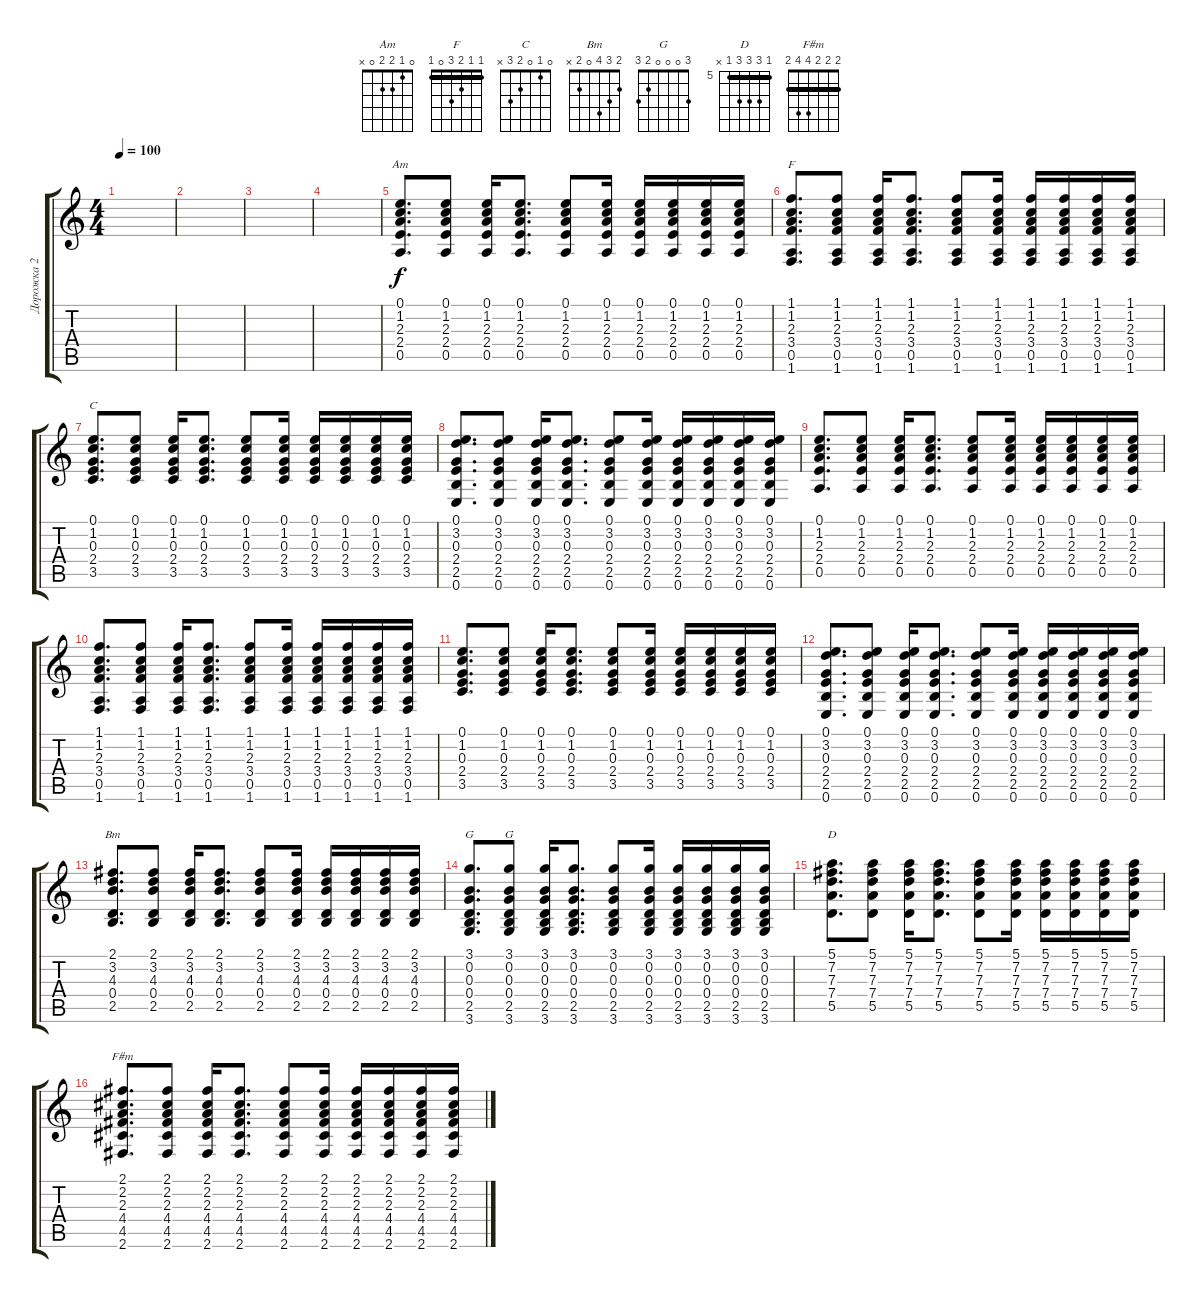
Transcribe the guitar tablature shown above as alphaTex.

\track ("Дорожка 2" "Дорожка 2") {instrument acousticguitarsteel}
\staff {score tabs}
\tuning (E4 B3 G3 D3 A2 E2) {hide}
\chord ("Am" 0 1 2 2 0 x)
\chord ("F" 1 1 2 3 0 1) {barre 1}
\chord ("C" 0 1 0 2 3 x)
\chord ("Bm" 2 3 4 0 2 x)
\chord ("G" 3 3 4 5 5 3) {barre 3}
\chord ("G" 3 0 0 0 2 3)
\chord ("D" 5 7 7 7 5 x) {firstfret 5 barre 5}
\chord ("F#m" 2 2 2 4 4 2) {barre 2}
\ts (4 4)
\tempo 100
\clef g2
\ks c
|
|
|
|
(0.1 1.2 2.3 2.4 0.5).8{d ch "Am"} (0.1 1.2 2.3 2.4 0.5).8 (0.1 1.2 2.3 2.4 0.5).16 (0.1 1.2 2.3 2.4 0.5).8{d} (0.1 1.2 2.3 2.4 0.5).8 (0.1 1.2 2.3 2.4 0.5).16 (0.1 1.2 2.3 2.4 0.5).16 (0.1 1.2 2.3 2.4 0.5).16 (0.1 1.2 2.3 2.4 0.5).16 (0.1 1.2 2.3 2.4 0.5).16 |
(1.1 1.2 2.3 3.4 0.5 1.6).8{d ch "F"} (1.1 1.2 2.3 3.4 0.5 1.6).8 (1.1 1.2 2.3 3.4 0.5 1.6).16 (1.1 1.2 2.3 3.4 0.5 1.6).8{d} (1.1 1.2 2.3 3.4 0.5 1.6).8 (1.1 1.2 2.3 3.4 0.5 1.6).16 (1.1 1.2 2.3 3.4 0.5 1.6).16 (1.1 1.2 2.3 3.4 0.5 1.6).16 (1.1 1.2 2.3 3.4 0.5 1.6).16 (1.1 1.2 2.3 3.4 0.5 1.6).16 |
(0.1 1.2 0.3 2.4 3.5).8{d ch "C"} (0.1 1.2 0.3 2.4 3.5).8 (0.1 1.2 0.3 2.4 3.5).16 (0.1 1.2 0.3 2.4 3.5).8{d} (0.1 1.2 0.3 2.4 3.5).8 (0.1 1.2 0.3 2.4 3.5).16 (0.1 1.2 0.3 2.4 3.5).16 (0.1 1.2 0.3 2.4 3.5).16 (0.1 1.2 0.3 2.4 3.5).16 (0.1 1.2 0.3 2.4 3.5).16 |
(0.1 3.2 0.3 2.4 2.5 0.6).8{d} (0.1 3.2 0.3 2.4 2.5 0.6).8 (0.1 3.2 0.3 2.4 2.5 0.6).16 (0.1 3.2 0.3 2.4 2.5 0.6).8{d} (0.1 3.2 0.3 2.4 2.5 0.6).8 (0.1 3.2 0.3 2.4 2.5 0.6).16 (0.1 3.2 0.3 2.4 2.5 0.6).16 (0.1 3.2 0.3 2.4 2.5 0.6).16 (0.1 3.2 0.3 2.4 2.5 0.6).16 (0.1 3.2 0.3 2.4 2.5 0.6).16 |
(0.1 1.2 2.3 2.4 0.5).8{d} (0.1 1.2 2.3 2.4 0.5).8 (0.1 1.2 2.3 2.4 0.5).16 (0.1 1.2 2.3 2.4 0.5).8{d} (0.1 1.2 2.3 2.4 0.5).8 (0.1 1.2 2.3 2.4 0.5).16 (0.1 1.2 2.3 2.4 0.5).16 (0.1 1.2 2.3 2.4 0.5).16 (0.1 1.2 2.3 2.4 0.5).16 (0.1 1.2 2.3 2.4 0.5).16 |
(1.1 1.2 2.3 3.4 0.5 1.6).8{d} (1.1 1.2 2.3 3.4 0.5 1.6).8 (1.1 1.2 2.3 3.4 0.5 1.6).16 (1.1 1.2 2.3 3.4 0.5 1.6).8{d} (1.1 1.2 2.3 3.4 0.5 1.6).8 (1.1 1.2 2.3 3.4 0.5 1.6).16 (1.1 1.2 2.3 3.4 0.5 1.6).16 (1.1 1.2 2.3 3.4 0.5 1.6).16 (1.1 1.2 2.3 3.4 0.5 1.6).16 (1.1 1.2 2.3 3.4 0.5 1.6).16 |
(0.1 1.2 0.3 2.4 3.5).8{d} (0.1 1.2 0.3 2.4 3.5).8 (0.1 1.2 0.3 2.4 3.5).16 (0.1 1.2 0.3 2.4 3.5).8{d} (0.1 1.2 0.3 2.4 3.5).8 (0.1 1.2 0.3 2.4 3.5).16 (0.1 1.2 0.3 2.4 3.5).16 (0.1 1.2 0.3 2.4 3.5).16 (0.1 1.2 0.3 2.4 3.5).16 (0.1 1.2 0.3 2.4 3.5).16 |
(0.1 3.2 0.3 2.4 2.5 0.6).8{d} (0.1 3.2 0.3 2.4 2.5 0.6).8 (0.1 3.2 0.3 2.4 2.5 0.6).16 (0.1 3.2 0.3 2.4 2.5 0.6).8{d} (0.1 3.2 0.3 2.4 2.5 0.6).8 (0.1 3.2 0.3 2.4 2.5 0.6).16 (0.1 3.2 0.3 2.4 2.5 0.6).16 (0.1 3.2 0.3 2.4 2.5 0.6).16 (0.1 3.2 0.3 2.4 2.5 0.6).16 (0.1 3.2 0.3 2.4 2.5 0.6).16 |
(2.1 3.2 4.3 0.4 2.5).8{d ch "Bm"} (2.1 3.2 4.3 0.4 2.5).8 (2.1 3.2 4.3 0.4 2.5).16 (2.1 3.2 4.3 0.4 2.5).8{d} (2.1 3.2 4.3 0.4 2.5).8 (2.1 3.2 4.3 0.4 2.5).16 (2.1 3.2 4.3 0.4 2.5).16 (2.1 3.2 4.3 0.4 2.5).16 (2.1 3.2 4.3 0.4 2.5).16 (2.1 3.2 4.3 0.4 2.5).16 |
(3.1 0.2 0.3 0.4 2.5 3.6).8{d ch "G"} (3.1 0.2 0.3 0.4 2.5 3.6).8{ch "G"} (3.1 0.2 0.3 0.4 2.5 3.6).16 (3.1 0.2 0.3 0.4 2.5 3.6).8{d} (3.1 0.2 0.3 0.4 2.5 3.6).8 (3.1 0.2 0.3 0.4 2.5 3.6).16 (3.1 0.2 0.3 0.4 2.5 3.6).16 (3.1 0.2 0.3 0.4 2.5 3.6).16 (3.1 0.2 0.3 0.4 2.5 3.6).16 (3.1 0.2 0.3 0.4 2.5 3.6).16 |
(5.1 7.2 7.3 7.4 5.5).8{d ch "D"} (5.1 7.2 7.3 7.4 5.5).8 (5.1 7.2 7.3 7.4 5.5).16 (5.1 7.2 7.3 7.4 5.5).8{d} (5.1 7.2 7.3 7.4 5.5).8 (5.1 7.2 7.3 7.4 5.5).16 (5.1 7.2 7.3 7.4 5.5).16 (5.1 7.2 7.3 7.4 5.5).16 (5.1 7.2 7.3 7.4 5.5).16 (5.1 7.2 7.3 7.4 5.5).16 |
(2.1 2.2 2.3 4.4 4.5 2.6).8{d ch "F#m"} (2.1 2.2 2.3 4.4 4.5 2.6).8 (2.1 2.2 2.3 4.4 4.5 2.6).16 (2.1 2.2 2.3 4.4 4.5 2.6).8{d} (2.1 2.2 2.3 4.4 4.5 2.6).8 (2.1 2.2 2.3 4.4 4.5 2.6).16 (2.1 2.2 2.3 4.4 4.5 2.6).16 (2.1 2.2 2.3 4.4 4.5 2.6).16 (2.1 2.2 2.3 4.4 4.5 2.6).16 (2.1 2.2 2.3 4.4 4.5 2.6).16
